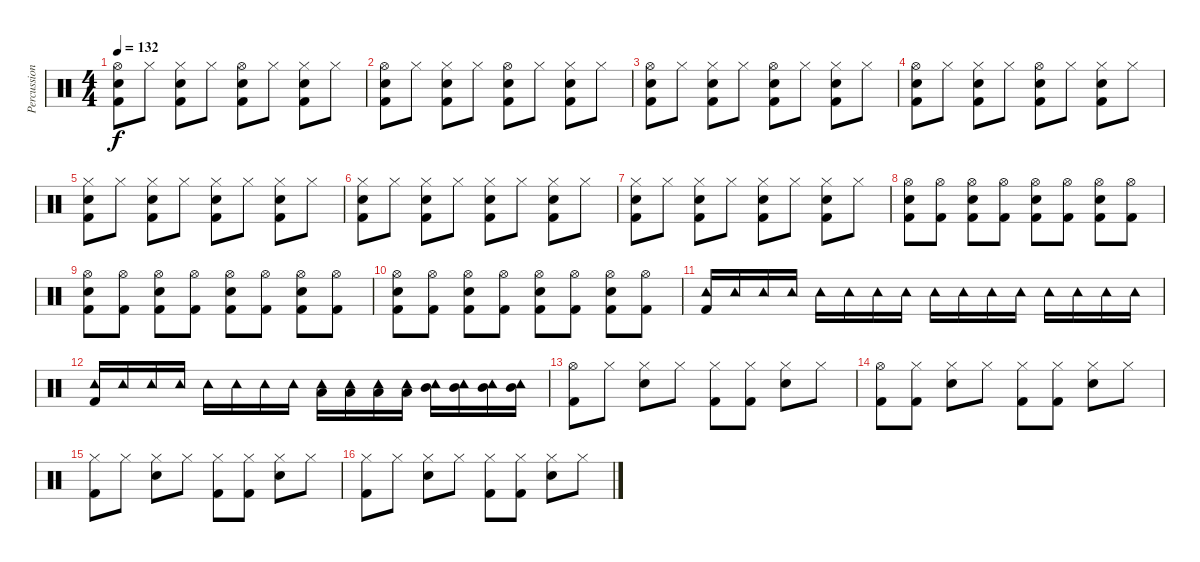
\track ("Percussion" "Percussion") {instrument percussion}
\staff {score}
\articulation defaults
\ts (4 4)
\tempo 132
\clef neutral
\ks c
("Hi-Hat (open)" "Snare (hit) 2" "Kick (hit) 2").8{dy f} "Hi-Hat (closed)".8 ("Hi-Hat (closed)" "Snare (hit) 2" "Kick (hit) 2").8 "Hi-Hat (closed)".8 ("Hi-Hat (open)" "Snare (hit) 2" "Kick (hit) 2").8 "Hi-Hat (closed)".8 ("Hi-Hat (closed)" "Snare (hit) 2" "Kick (hit) 2").8 "Hi-Hat (closed)".8 |
("Hi-Hat (open)" "Snare (hit) 2" "Kick (hit) 2").8 "Hi-Hat (closed)".8 ("Hi-Hat (closed)" "Snare (hit) 2" "Kick (hit) 2").8 "Hi-Hat (closed)".8 ("Hi-Hat (open)" "Snare (hit) 2" "Kick (hit) 2").8 "Hi-Hat (closed)".8 ("Hi-Hat (closed)" "Snare (hit) 2" "Kick (hit) 2").8 "Hi-Hat (closed)".8 |
("Hi-Hat (open)" "Snare (hit) 2" "Kick (hit) 2").8 "Hi-Hat (closed)".8 ("Hi-Hat (closed)" "Snare (hit) 2" "Kick (hit) 2").8 "Hi-Hat (closed)".8 ("Hi-Hat (open)" "Snare (hit) 2" "Kick (hit) 2").8 "Hi-Hat (closed)".8 ("Hi-Hat (closed)" "Snare (hit) 2" "Kick (hit) 2").8 "Hi-Hat (closed)".8 |
("Hi-Hat (open)" "Snare (hit) 2" "Kick (hit) 2").8 "Hi-Hat (closed)".8 ("Hi-Hat (closed)" "Snare (hit) 2" "Kick (hit) 2").8 "Hi-Hat (closed)".8 ("Hi-Hat (open)" "Snare (hit) 2" "Kick (hit) 2").8 "Hi-Hat (closed)".8 ("Hi-Hat (closed)" "Snare (hit) 2" "Kick (hit) 2").8 "Hi-Hat (closed)".8 |
("Hi-Hat (closed)" "Snare (hit) 2" "Kick (hit) 2").8 "Hi-Hat (closed)".8 ("Hi-Hat (closed)" "Snare (hit) 2" "Kick (hit) 2").8 "Hi-Hat (closed)".8 ("Hi-Hat (closed)" "Snare (hit) 2" "Kick (hit) 2").8 "Hi-Hat (closed)".8 ("Hi-Hat (closed)" "Snare (hit) 2" "Kick (hit) 2").8 "Hi-Hat (closed)".8 |
("Hi-Hat (closed)" "Snare (hit) 2" "Kick (hit) 2").8 "Hi-Hat (closed)".8 ("Hi-Hat (closed)" "Snare (hit) 2" "Kick (hit) 2").8 "Hi-Hat (closed)".8 ("Hi-Hat (closed)" "Snare (hit) 2" "Kick (hit) 2").8 "Hi-Hat (closed)".8 ("Hi-Hat (closed)" "Snare (hit) 2" "Kick (hit) 2").8 "Hi-Hat (closed)".8 |
("Hi-Hat (closed)" "Snare (hit) 2" "Kick (hit) 2").8 "Hi-Hat (closed)".8 ("Hi-Hat (closed)" "Snare (hit) 2" "Kick (hit) 2").8 "Hi-Hat (closed)".8 ("Hi-Hat (closed)" "Snare (hit) 2" "Kick (hit) 2").8 "Hi-Hat (closed)".8 ("Hi-Hat (closed)" "Snare (hit) 2" "Kick (hit) 2").8 "Hi-Hat (closed)".8 |
("Hi-Hat (open)" "Snare (hit) 2" "Kick (hit) 2").8 ("Hi-Hat (open)" "Kick (hit) 2").8 ("Hi-Hat (open)" "Snare (hit) 2" "Kick (hit) 2").8 ("Hi-Hat (open)" "Kick (hit) 2").8 ("Hi-Hat (open)" "Snare (hit) 2" "Kick (hit) 2").8 ("Hi-Hat (open)" "Kick (hit) 2").8 ("Hi-Hat (open)" "Snare (hit) 2" "Kick (hit) 2").8 ("Hi-Hat (open)" "Kick (hit) 2").8 |
("Hi-Hat (open)" "Snare (hit) 2" "Kick (hit) 2").8 ("Hi-Hat (open)" "Kick (hit) 2").8 ("Hi-Hat (open)" "Snare (hit) 2" "Kick (hit) 2").8 ("Hi-Hat (open)" "Kick (hit) 2").8 ("Hi-Hat (open)" "Snare (hit) 2" "Kick (hit) 2").8 ("Hi-Hat (open)" "Kick (hit) 2").8 ("Hi-Hat (open)" "Snare (hit) 2" "Kick (hit) 2").8 ("Hi-Hat (open)" "Kick (hit) 2").8 |
("Hi-Hat (open)" "Snare (hit) 2" "Kick (hit) 2").8 ("Hi-Hat (open)" "Kick (hit) 2").8 ("Hi-Hat (open)" "Snare (hit) 2" "Kick (hit) 2").8 ("Hi-Hat (open)" "Kick (hit) 2").8 ("Hi-Hat (open)" "Snare (hit) 2" "Kick (hit) 2").8 ("Hi-Hat (open)" "Kick (hit) 2").8 ("Hi-Hat (open)" "Snare (hit) 2" "Kick (hit) 2").8 ("Hi-Hat (open)" "Kick (hit) 2").8 |
("Tambourine (hit)" "Kick (hit) 2").16 "Tambourine (hit)".16 "Tambourine (hit)".16 "Tambourine (hit)".16 "Tambourine (hit)".16 "Tambourine (hit)".16 "Tambourine (hit)".16 "Tambourine (hit)".16 "Tambourine (hit)".16 "Tambourine (hit)".16 "Tambourine (hit)".16 "Tambourine (hit)".16 "Tambourine (hit)".16 "Tambourine (hit)".16 "Tambourine (hit)".16 "Tambourine (hit)".16 |
("Tambourine (hit)" "Kick (hit) 2").16 "Tambourine (hit)".16 "Tambourine (hit)".16 "Tambourine (hit)".16 "Tambourine (hit)".16 "Tambourine (hit)".16 "Tambourine (hit)".16 "Tambourine (hit)".16 ("Tambourine (hit)" "Low Floor Tom (hit)").16 ("Tambourine (hit)" "Low Floor Tom (hit)").16 ("Tambourine (hit)" "Low Floor Tom (hit)").16 ("Tambourine (hit)" "Low Floor Tom (hit)").16 ("Tambourine (hit)" "Mid Tom (hit)").16 ("Tambourine (hit)" "Mid Tom (hit)").16 ("Tambourine (hit)" "Mid Tom (hit)").16 ("Tambourine (hit)" "Mid Tom (hit)").16 |
("Hi-Hat (open)" "Kick (hit) 2").8 "Hi-Hat (closed)".8 ("Hi-Hat (closed)" "Snare (hit) 2").8 "Hi-Hat (closed)".8 ("Hi-Hat (closed)" "Kick (hit) 2").8 ("Hi-Hat (closed)" "Kick (hit) 2").8 ("Hi-Hat (closed)" "Snare (hit) 2").8 "Hi-Hat (closed)".8 |
("Hi-Hat (open)" "Kick (hit) 2").8 ("Hi-Hat (closed)" "Kick (hit) 2").8 ("Hi-Hat (closed)" "Snare (hit) 2").8 "Hi-Hat (closed)".8 ("Hi-Hat (closed)" "Kick (hit) 2").8 ("Hi-Hat (closed)" "Kick (hit) 2").8 ("Hi-Hat (closed)" "Snare (hit) 2").8 "Hi-Hat (closed)".8 |
("Hi-Hat (closed)" "Kick (hit) 2").8 "Hi-Hat (closed)".8 ("Hi-Hat (closed)" "Snare (hit) 2").8 "Hi-Hat (closed)".8 ("Hi-Hat (closed)" "Kick (hit) 2").8 ("Hi-Hat (closed)" "Kick (hit) 2").8 ("Hi-Hat (closed)" "Snare (hit) 2").8 "Hi-Hat (closed)".8 |
("Hi-Hat (closed)" "Kick (hit) 2").8 "Hi-Hat (closed)".8 ("Hi-Hat (closed)" "Snare (hit) 2").8 "Hi-Hat (closed)".8 ("Hi-Hat (closed)" "Kick (hit) 2").8 ("Hi-Hat (closed)" "Kick (hit) 2").8 ("Hi-Hat (closed)" "Snare (hit) 2").8 "Hi-Hat (closed)".8
